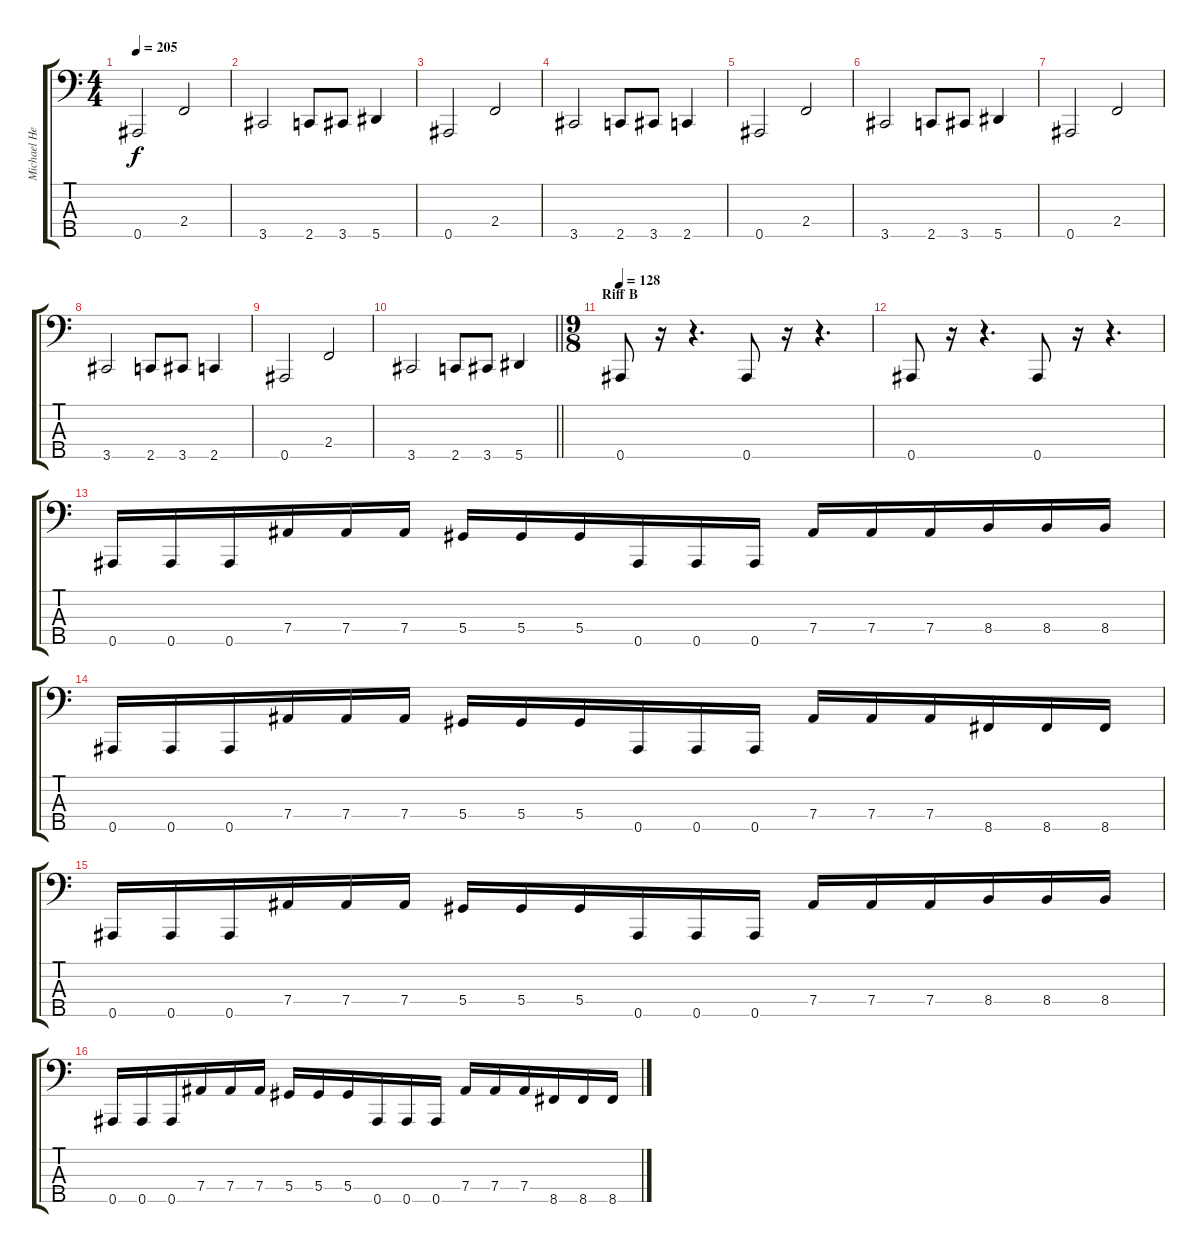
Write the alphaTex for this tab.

\track ("Michael Hedlund" "Michael He") {instrument electricbassfinger}
\staff {score tabs}
\tuning (Gb2 Db2 Ab1 Eb1 Bb0) {hide}
\ts (4 4)
\tempo 205
\clef f4
\ks c
0.5.2{dy f} 2.4.2 |
3.5.2 2.5.8 3.5.8 5.5.4 |
0.5.2 2.4.2 |
3.5.2 2.5.8 3.5.8 2.5.4 |
0.5.2 2.4.2 |
3.5.2 2.5.8 3.5.8 5.5.4 |
0.5.2 2.4.2 |
3.5.2 2.5.8 3.5.8 2.5.4 |
0.5.2 2.4.2 |
\barLineRight lightlight
3.5.2 2.5.8 3.5.8 5.5.4 |
\ts (9 8)
\section ("" "Riff B")
\tempo 128
0.5.8 r.16 r.4{d} 0.5.8 r.16 r.4{d} |
0.5.8 r.16 r.4{d} 0.5.8 r.16 r.4{d} |
0.5.16 0.5.16 0.5.16 7.4.16 7.4.16 7.4.16 5.4.16 5.4.16 5.4.16 0.5.16 0.5.16 0.5.16 7.4.16 7.4.16 7.4.16 8.4.16 8.4.16 8.4.16 |
0.5.16 0.5.16 0.5.16 7.4.16 7.4.16 7.4.16 5.4.16 5.4.16 5.4.16 0.5.16 0.5.16 0.5.16 7.4.16 7.4.16 7.4.16 8.5.16 8.5.16 8.5.16 |
0.5.16 0.5.16 0.5.16 7.4.16 7.4.16 7.4.16 5.4.16 5.4.16 5.4.16 0.5.16 0.5.16 0.5.16 7.4.16 7.4.16 7.4.16 8.4.16 8.4.16 8.4.16 |
0.5.16 0.5.16 0.5.16 7.4.16 7.4.16 7.4.16 5.4.16 5.4.16 5.4.16 0.5.16 0.5.16 0.5.16 7.4.16 7.4.16 7.4.16 8.5.16 8.5.16 8.5.16
